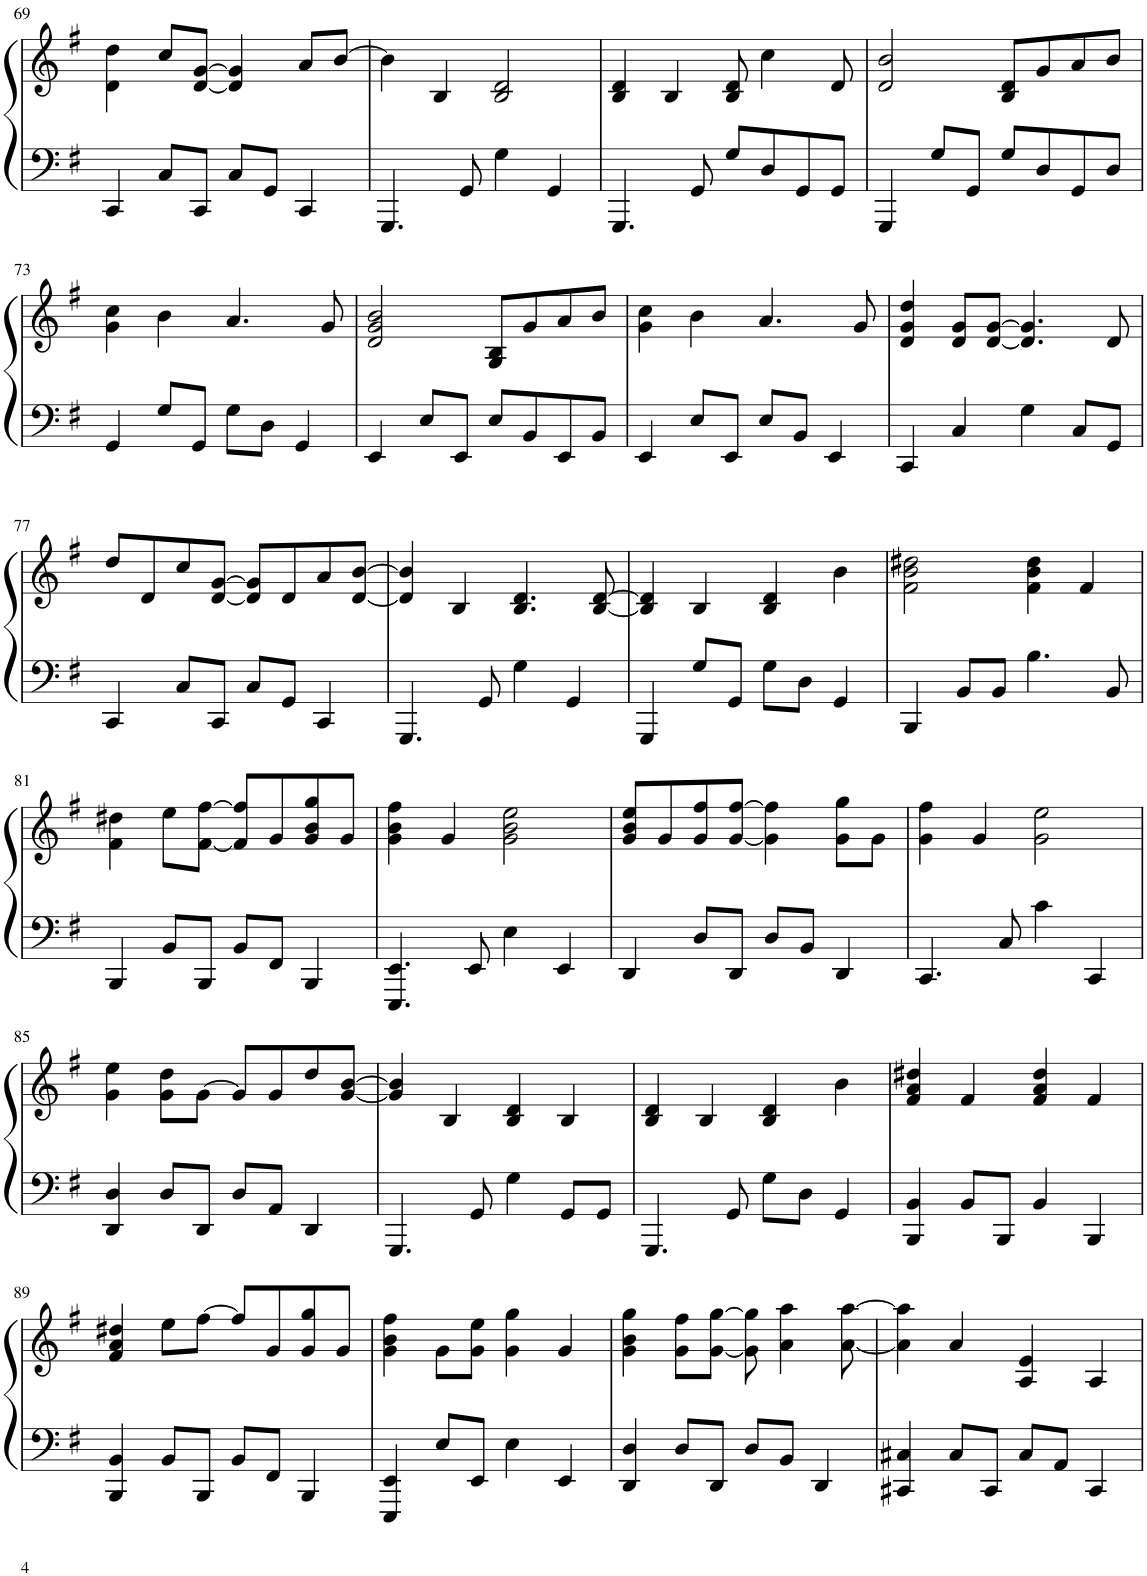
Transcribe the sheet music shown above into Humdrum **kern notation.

**kern	**kern
*part1	*part1
*staff2	*staff1
*I"Piano	*
*I'Pno.	*
!!LO:PB:g=z
*clefF4	*clefG2
*k[f#]	*k[f#]
*M4/4	*M4/4
=69	=69
4CC/	4d\ 4dd\
8C/L	8cc/L
8CC/J	[8d/ [8g/J
8C/L	4d/] 4g/]
8GG/J	.
4CC/	8a/L
.	[8b/J
=70	=70
4.GGG/	4b\]
.	4B/
8GG/	.
4G\	2B/ 2d/
4GG/	.
=71	=71
4.GGG/	4B/ 4d/
.	4B/
8GG/	.
8G/L	8B/ 8d/
8D/	4cc\
8GG/	.
8GG/J	8d/
=72	=72
4GGG/	2d/ 2b/
8G/L	.
8GG/J	.
8G/L	8B/ 8d/L
8D/	8g/
8GG/	8a/
8D/J	8b/J
!!LO:LB:g=z
=73	=73
4GG/	4g\ 4cc\
8G/L	4b\
8GG/J	.
8G\L	4.a/
8D\J	.
4GG/	.
.	8g/
=74	=74
4EE/	2d/ 2g/ 2b/
8E/L	.
8EE/J	.
8E/L	8G/ 8B/L
8BB/	8g/
8EE/	8a/
8BB/J	8b/J
=75	=75
4EE/	4g\ 4cc\
8E/L	4b\
8EE/J	.
8E/L	4.a/
8BB/J	.
4EE/	.
.	8g/
=76	=76
4CC/	4d/ 4g/ 4dd/
4C/	8d/ 8g/L
.	[8d/ [8g/J
4G\	4.d/] 4.g/]
8C/L	.
8GG/J	8d/
!!LO:LB:g=z
=77	=77
4CC/	8dd/L
.	8d/
8C/L	8cc/
8CC/J	[8d/ [8g/J
8C/L	8d/] 8g/]L
8GG/J	8d/
4CC/	8a/
.	[8d/ [8b/J
=78	=78
4.GGG/	4d/] 4b/]
.	4B/
8GG/	.
4G\	4.B/ 4.d/
4GG/	.
.	[8B/ [8d/
=79	=79
4GGG/	4B/] 4d/]
8G/L	4B/
8GG/J	.
8G\L	4B/ 4d/
8D\J	.
4GG/	4b\
=80	=80
4BBB/	2f#\ 2b\ 2dd#X\
8BB/L	.
8BB/J	.
4.B\	4f#\ 4b\ 4dd#\
.	4f#/
8BB/	.
!!LO:LB:g=z
=81	=81
4BBB/	4f#\ 4dd#X\
8BB/L	8ee\L
8BBB/J	[8f#\ [8ff#\J
8BB/L	8f#/] 8ff#/]L
8FF#/J	8g/
4BBB/	8g/ 8b/ 8gg/
.	8g/J
=82	=82
4.EEE/ 4.EE/	4g\ 4b\ 4ff#\
.	4g/
8EE/	.
4E\	2g\ 2b\ 2ee\
4EE/	.
=83	=83
4DD/	8g/ 8b/ 8ee/L
.	8g/
8D/L	8g/ 8ff#/
8DD/J	[8g/ [8ff#/J
8D/L	4g\] 4ff#\]
8BB/J	.
4DD/	8g\ 8gg\L
.	8g\J
=84	=84
4.CC/	4g\ 4ff#\
.	4g/
8C/	.
4c\	2g\ 2ee\
4CC/	.
!!LO:LB:g=z
=85	=85
4DD/ 4D/	4g\ 4ee\
8D/L	8g\ 8dd\L
8DD/J	[8g\J
8D/L	8g/L]
8AA/J	8g/
4DD/	8dd/
.	[8g/ [8b/J
=86	=86
4.GGG/	4g/] 4b/]
.	4B/
8GG/	.
4G\	4B/ 4d/
8GG/L	4B/
8GG/J	.
=87	=87
4.GGG/	4B/ 4d/
.	4B/
8GG/	.
8G\L	4B/ 4d/
8D\J	.
4GG/	4b\
=88	=88
4BBB/ 4BB/	4f#/ 4a/ 4dd#X/
8BB/L	4f#/
8BBB/J	.
4BB/	4f#/ 4a/ 4dd#/
4BBB/	4f#/
!!LO:LB:g=z
=89	=89
4BBB/ 4BB/	4f#/ 4a/ 4dd#X/
8BB/L	8ee\L
8BBB/J	[8ff#\J
8BB/L	8ff#/L]
8FF#/J	8g/
4BBB/	8g/ 8gg/
.	8g/J
=90	=90
4EEE/ 4EE/	4g\ 4b\ 4ff#\
8E/L	8g\L
8EE/J	8g\ 8ee\J
4E\	4g\ 4gg\
4EE/	4g/
=91	=91
4DD/ 4D/	4g\ 4b\ 4gg\
8D/L	8g\ 8ff#\L
8DD/J	[8g\ [8gg\J
8D/L	8g\] 8gg\]
8BB/J	4a\ 4aa\
4DD/	.
.	[8a\ [8aa\
=92	=92
4CC#X/ 4C#X/	4a\] 4aa\]
8C#/L	4a/
8CC#/J	.
8C#/L	4A/ 4e/
8AA/J	.
4CC#/	4A/
=	=
*-	*-
